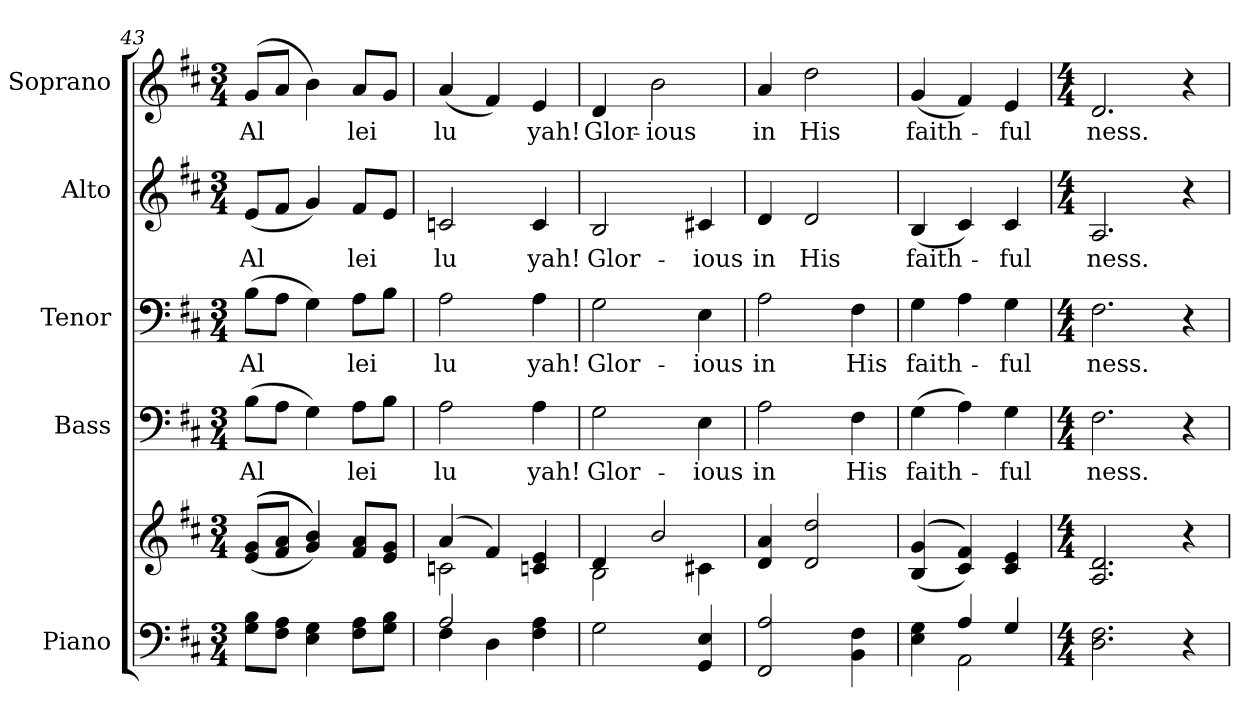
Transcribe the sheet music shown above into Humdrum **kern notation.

**kern	**kern	**kern	**text	**kern	**text	**kern	**text	**kern	**text
*part5	*part5	*part4	*part4	*part3	*part3	*part2	*part2	*part1	*part1
*staff6	*staff5	*staff4	*staff4	*staff3	*staff3	*staff2	*staff2	*staff1	*staff1
*I"Piano	*	*I"Bass	*	*I"Tenor	*	*I"Alto	*	*I"Soprano	*
*I'Pno.	*	*I'B.	*	*I'T.	*	*I'A.	*	*I'S.	*
*clefF4	*clefG2	*clefF4	*	*clefF4	*	*clefG2	*	*clefG2	*
*k[f#c#]	*k[f#c#]	*k[f#c#]	*	*k[f#c#]	*	*k[f#c#]	*	*k[f#c#]	*
*D:	*D:	*D:	*	*D:	*	*D:	*	*D:	*
*M3/4	*M3/4	*M3/4	*	*M3/4	*	*M3/4	*	*M3/4	*
=43	=43	=43	=43	=43	=43	=43	=43	=43	=43
!	!	!	!LO:LY:b:color=#000000	!	!	!	!	!	!
!	!	!	!	!	!LO:LY:b:color=#000000	!	!	!	!
!	!	!	!	!	!	!	!LO:LY:b:color=#000000	!	!
!	!	!	!	!	!	!	!	!	!LO:LY:b:color=#000000
8Gi\ 8BiL	(((8ei/ 8giL	(8Bi\L	Al	(8Bi\L	Al	(8ei/L	Al	(8gi/L	Al
8F#i\ 8AiJ	8f#i/ 8aiJ	8Ai\J	.	8Ai\J	.	8f#i/J	.	8ai/J	.
4Ei\ 4Gi	4gi/ 4bi)))	4Gi\)	.	4Gi\)	.	4gi/)	.	4bi\)	.
!	!	!	!LO:LY:b:color=#000000	!	!	!	!	!	!
!	!	!	!	!	!LO:LY:b:color=#000000	!	!	!	!
!	!	!	!	!	!	!	!LO:LY:b:color=#000000	!	!
!	!	!	!	!	!	!	!	!	!LO:LY:b:color=#000000
8F#i\ 8AiL	8f#i/ 8aiL	8Ai\L	lei	8Ai\L	lei	8f#i/L	lei	8ai/L	lei
8Gi\ 8BiJ	8ei/ 8giJ	8Bi\J	.	8Bi\J	.	8ei/J	.	8gi/J	.
=44	=44	=44	=44	=44	=44	=44	=44	=44	=44
*^	*^	*	*	*	*	*	*	*	*
!	!	!	!	!	!LO:LY:b:color=#000000	!	!	!	!	!	!
!	!	!	!	!	!	!	!LO:LY:b:color=#000000	!	!	!	!
!	!	!	!	!	!	!	!	!	!LO:LY:b:color=#000000	!	!
!	!	!	!	!	!	!	!	!	!	!	!LO:LY:b:color=#000000
2Ai/	4F#i\	(4ai/	2cni\	2Ai\	lu	2Ai\	lu	2cni/	lu	(4ai/	lu
.	4Di\	4f#i/)	.	.	.	.	.	.	.	4f#i/)	.
!	!	!	!	!	!LO:LY:b:color=#000000	!	!	!	!	!	!
!	!	!	!	!	!	!	!LO:LY:b:color=#000000	!	!	!	!
!	!	!	!	!	!	!	!	!	!LO:LY:b:color=#000000	!	!
!	!	!	!	!	!	!	!	!	!	!	!LO:LY:b:color=#000000
4F#i\ 4Ai	4ryy	4cni/ 4ei	4ryy	4Ai\	yah!	4Ai\	yah!	4ci/	yah!	4ei/	yah!
*v	*v	*	*	*	*	*	*	*	*	*	*
!!LO:PB:g=z
=45	=45	=45	=45	=45	=45	=45	=45	=45	=45	=45
*^	*	*	*	*	*	*	*	*	*	*
!	!	!	!	!	!LO:LY:b:color=#000000	!	!	!	!	!	!
*v	*v	*	*	*	*	*	*	*	*	*	*
*^	*	*	*	*	*	*	*	*	*	*
!	!	!	!	!	!	!	!LO:LY:b:color=#000000	!	!	!	!
*v	*v	*	*	*	*	*	*	*	*	*	*
*^	*	*	*	*	*	*	*	*	*	*
!	!	!	!	!	!	!	!	!	!LO:LY:b:color=#000000	!	!
*v	*v	*	*	*	*	*	*	*	*	*	*
*^	*	*	*	*	*	*	*	*	*	*
!	!	!	!	!	!	!	!	!	!	!	!LO:LY:b:color=#000000
*v	*v	*	*	*	*	*	*	*	*	*	*
2Gi\	4di/	2Bi\	2Gi\	Glor-	2Gi\	Glor-	2Bi/	Glor-	4di/	Glor-
!	!	!	!	!	!	!	!	!	!	!LO:LY:b:color=#000000
.	2bi/	.	.	.	.	.	.	.	2bi\	-ious
!	!	!	!	!LO:LY:b:color=#000000	!	!	!	!	!	!
!	!	!	!	!	!	!LO:LY:b:color=#000000	!	!	!	!
!	!	!	!	!	!	!	!	!LO:LY:b:color=#000000	!	!
4GGi/ 4Ei	.	4c#Xi\	4Ei\	-ious	4Ei\	-ious	4c#Xi/	-ious	.	.
*	*v	*v	*	*	*	*	*	*	*	*
=46	=46	=46	=46	=46	=46	=46	=46	=46	=46
*	*^	*	*	*	*	*	*	*	*
!	!	!	!	!LO:LY:b:color=#000000	!	!	!	!	!	!
*	*v	*v	*	*	*	*	*	*	*	*
*	*^	*	*	*	*	*	*	*	*
!	!	!	!	!	!	!LO:LY:b:color=#000000	!	!	!	!
*	*v	*v	*	*	*	*	*	*	*	*
*	*^	*	*	*	*	*	*	*	*
!	!	!	!	!	!	!	!	!LO:LY:b:color=#000000	!	!
*	*v	*v	*	*	*	*	*	*	*	*
*	*^	*	*	*	*	*	*	*	*
!	!	!	!	!	!	!	!	!	!	!LO:LY:b:color=#000000
*	*v	*v	*	*	*	*	*	*	*	*
2FF#i/ 2Ai	4di/ 4ai	2Ai\	in	2Ai\	in	4di/	in	4ai/	in
!	!	!	!	!	!	!	!LO:LY:b:color=#000000	!	!
!	!	!	!	!	!	!	!	!	!LO:LY:b:color=#000000
.	2di/ 2ddi	.	.	.	.	2di/	His	2ddi\	His
!	!	!	!LO:LY:b:color=#000000	!	!	!	!	!	!
!	!	!	!	!	!LO:LY:b:color=#000000	!	!	!	!
4BBi\ 4F#i	.	4F#i\	His	4F#i\	His	.	.	.	.
=47	=47	=47	=47	=47	=47	=47	=47	=47	=47
*^	*	*	*	*	*	*	*	*	*
!	!	!	!	!LO:LY:b:color=#000000	!	!	!	!	!	!
!	!	!	!	!	!	!LO:LY:b:color=#000000	!	!	!	!
!	!	!	!	!	!	!	!	!LO:LY:b:color=#000000	!	!
!	!	!	!	!	!	!	!	!	!	!LO:LY:b:color=#000000
4Ei\ 4Gi	4ryy	(((4Bi/ 4gi	(4Gi\	faith-	4Gi\	faith-	(4Bi/	faith-	(4gi/	faith-
4Ai/	2AAi\	4c#i/ 4f#i)))	4Ai\)	.	4Ai\	.	4c#i/)	.	4f#i/)	.
!	!	!	!	!LO:LY:b:color=#000000	!	!	!	!	!	!
!	!	!	!	!	!	!LO:LY:b:color=#000000	!	!	!	!
!	!	!	!	!	!	!	!	!LO:LY:b:color=#000000	!	!
!	!	!	!	!	!	!	!	!	!	!LO:LY:b:color=#000000
4Gi/	.	4c#i/ 4ei	4Gi\	-ful	4Gi\	-ful	4c#i/	-ful	4ei/	-ful
*v	*v	*	*	*	*	*	*	*	*	*
=48	=48	=48	=48	=48	=48	=48	=48	=48	=48
*M4/4	*M4/4	*M4/4	*	*M4/4	*	*M4/4	*	*M4/4	*
!	!	!	!LO:LY:b:color=#000000	!	!	!	!	!	!
!	!	!	!	!	!LO:LY:b:color=#000000	!	!	!	!
!	!	!	!	!	!	!	!LO:LY:b:color=#000000	!	!
!	!	!	!	!	!	!	!	!	!LO:LY:b:color=#000000
2.Di\ 2.F#i	2.Ai/ 2.di	2.F#i\	ness.	2.F#i\	ness.	2.Ai/	ness.	2.di/	ness.
4r	4r	4r	.	4r	.	4r	.	4r	.
=	=	=	=	=	=	=	=	=	=
*-	*-	*-	*-	*-	*-	*-	*-	*-	*-
